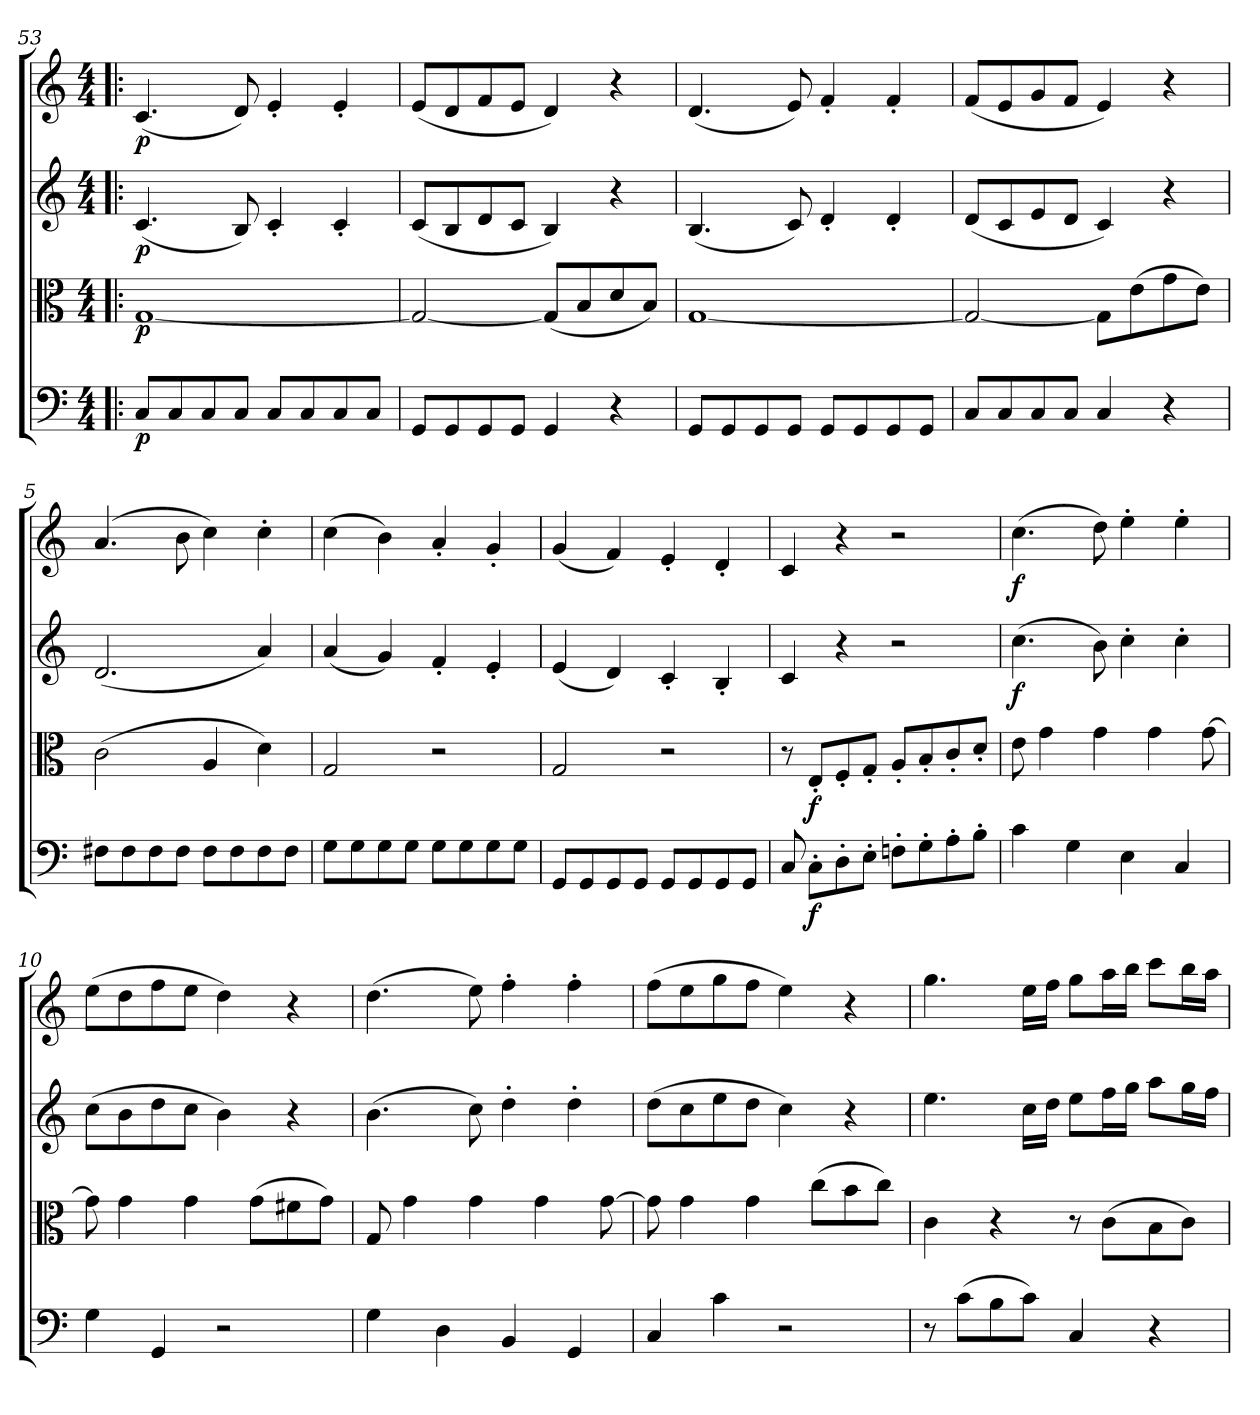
**kern	**dynam	**kern	**dynam	**kern	**dynam	**kern	**dynam
*part4	*part4	*part3	*part3	*part2	*part2	*part1	*part1
*staff4	*staff4	*staff3	*staff3	*staff2	*staff2	*staff1	*staff1
*clefF4	*	*clefC3	*	*clefG2	*	*clefG2	*
*k[]	*	*k[]	*	*k[]	*	*k[]	*
*C:	*	*C:	*	*C:	*	*C:	*
*M4/4	*	*M4/4	*	*M4/4	*	*M4/4	*
=53!|:	=53!|:	=53!|:	=53!|:	=53!|:	=53!|:	=53!|:	=53!|:
8C/L	p	[1G/	p	(4.c/	p	(4.c/	p
8C/	.	.	.	.	.	.	.
8C/	.	.	.	.	.	.	.
8C/J	.	.	.	8B/)	.	8d/)	.
8C/L	.	.	.	4c'/	.	4e'/	.
8C/	.	.	.	.	.	.	.
8C/	.	.	.	4c'/	.	4e'/	.
8C/J	.	.	.	.	.	.	.
=2	=2	=2	=2	=2	=2	=2	=2
8GG/L	.	2G/_	.	(8c/L	.	(8e/L	.
8GG/	.	.	.	8B/	.	8d/	.
8GG/	.	.	.	8d/	.	8f/	.
8GG/J	.	.	.	8c/J	.	8e/J	.
4GG/	.	(8G/L]	.	4B/)	.	4d/)	.
.	.	8B/	.	.	.	.	.
4r	.	8d/	.	4r	.	4r	.
.	.	8B/J)	.	.	.	.	.
=3	=3	=3	=3	=3	=3	=3	=3
8GG/L	.	[1G/	.	(4.B/	.	(4.d/	.
8GG/	.	.	.	.	.	.	.
8GG/	.	.	.	.	.	.	.
8GG/J	.	.	.	8c/)	.	8e/)	.
8GG/L	.	.	.	4d'/	.	4f'/	.
8GG/	.	.	.	.	.	.	.
8GG/	.	.	.	4d'/	.	4f'/	.
8GG/J	.	.	.	.	.	.	.
=4	=4	=4	=4	=4	=4	=4	=4
8C/L	.	2G/_	.	(8d/L	.	(8f/L	.
8C/	.	.	.	8c/	.	8e/	.
8C/	.	.	.	8e/	.	8g/	.
8C/J	.	.	.	8d/J	.	8f/J	.
4C/	.	8G\L]	.	4c/)	.	4e/)	.
.	.	(8e\	.	.	.	.	.
4r	.	8g\	.	4r	.	4r	.
.	.	8e\J)	.	.	.	.	.
=5	=5	=5	=5	=5	=5	=5	=5
8F#X\L	.	(2c\	.	(2.d/	.	(4.a/	.
8F#\	.	.	.	.	.	.	.
8F#\	.	.	.	.	.	.	.
8F#\J	.	.	.	.	.	8b\	.
8F#\L	.	4A/	.	.	.	4cc\)	.
8F#\	.	.	.	.	.	.	.
8F#\	.	4d\)	.	4a/)	.	4cc'\	.
8F#\J	.	.	.	.	.	.	.
=6	=6	=6	=6	=6	=6	=6	=6
8G\L	.	2G/	.	(4a/	.	(4cc\	.
8G\	.	.	.	.	.	.	.
8G\	.	.	.	4g/)	.	4b\)	.
8G\J	.	.	.	.	.	.	.
8G\L	.	2r	.	4f'/	.	4a'/	.
8G\	.	.	.	.	.	.	.
8G\	.	.	.	4e'/	.	4g'/	.
8G\J	.	.	.	.	.	.	.
=7	=7	=7	=7	=7	=7	=7	=7
8GG/L	.	2G/	.	(4e/	.	(4g/	.
8GG/	.	.	.	.	.	.	.
8GG/	.	.	.	4d/)	.	4f/)	.
8GG/J	.	.	.	.	.	.	.
8GG/L	.	2r	.	4c'/	.	4e'/	.
8GG/	.	.	.	.	.	.	.
8GG/	.	.	.	4B'/	.	4d'/	.
8GG/J	.	.	.	.	.	.	.
=8	=8	=8	=8	=8	=8	=8	=8
8C/	.	8r	.	4c/	.	4c/	.
8C'\L	f	8E'/L	f	.	.	.	.
8D'\	.	8F'/	.	4r	.	4r	.
8E'\J	.	8G'/J	.	.	.	.	.
8Fn'\L	.	8A'/L	.	2r	.	2r	.
8G'\	.	8B'/	.	.	.	.	.
8A'\	.	8c'/	.	.	.	.	.
8B'\J	.	8d'/J	.	.	.	.	.
=9	=9	=9	=9	=9	=9	=9	=9
4c\	.	8e\	.	(4.cc\	f	(4.cc\	f
.	.	4g\	.	.	.	.	.
4G\	.	.	.	.	.	.	.
.	.	4g\	.	8b\)	.	8dd\)	.
4E\	.	.	.	4cc'\	.	4ee'\	.
.	.	4g\	.	.	.	.	.
4C/	.	.	.	4cc'\	.	4ee'\	.
.	.	[8g\	.	.	.	.	.
=10	=10	=10	=10	=10	=10	=10	=10
4G\	.	8g\]	.	(8cc\L	.	(8ee\L	.
.	.	4g\	.	8b\	.	8dd\	.
4GG/	.	.	.	8dd\	.	8ff\	.
.	.	4g\	.	8cc\J	.	8ee\J	.
2r	.	.	.	4b\)	.	4dd\)	.
.	.	(8g\L	.	.	.	.	.
.	.	8f#X\	.	4r	.	4r	.
.	.	8g\J)	.	.	.	.	.
=11	=11	=11	=11	=11	=11	=11	=11
4G\	.	8G/	.	(4.b\	.	(4.dd\	.
.	.	4g\	.	.	.	.	.
4D\	.	.	.	.	.	.	.
.	.	4g\	.	8cc\)	.	8ee\)	.
4BB/	.	.	.	4dd'\	.	4ff'\	.
.	.	4g\	.	.	.	.	.
4GG/	.	.	.	4dd'\	.	4ff'\	.
.	.	[8g\	.	.	.	.	.
=12	=12	=12	=12	=12	=12	=12	=12
4C/	.	8g\]	.	(8dd\L	.	(8ff\L	.
.	.	4g\	.	8cc\	.	8ee\	.
4c\	.	.	.	8ee\	.	8gg\	.
.	.	4g\	.	8dd\J	.	8ff\J	.
2r	.	.	.	4cc\)	.	4ee\)	.
.	.	(8cc\L	.	.	.	.	.
.	.	8b\	.	4r	.	4r	.
.	.	8cc\J)	.	.	.	.	.
=13	=13	=13	=13	=13	=13	=13	=13
8r	.	4c\	.	4.ee\	.	4.gg\	.
(8c\L	.	.	.	.	.	.	.
8B\	.	4r	.	.	.	.	.
8c\J)	.	.	.	16cc\LL	.	16ee\LL	.
.	.	.	.	16dd\JJ	.	16ff\JJ	.
4C/	.	8r	.	8ee\L	.	8gg\L	.
.	.	(8c\L	.	16ff\L	.	16aa\L	.
.	.	.	.	16gg\JJ	.	16bb\JJ	.
4r	.	8B\	.	8aa\L	.	8ccc\L	.
.	.	8c\J)	.	16gg\L	.	16bb\L	.
.	.	.	.	16ff\JJ	.	16aa\JJ	.
=	=	=	=	=	=	=	=
*-	*-	*-	*-	*-	*-	*-	*-
